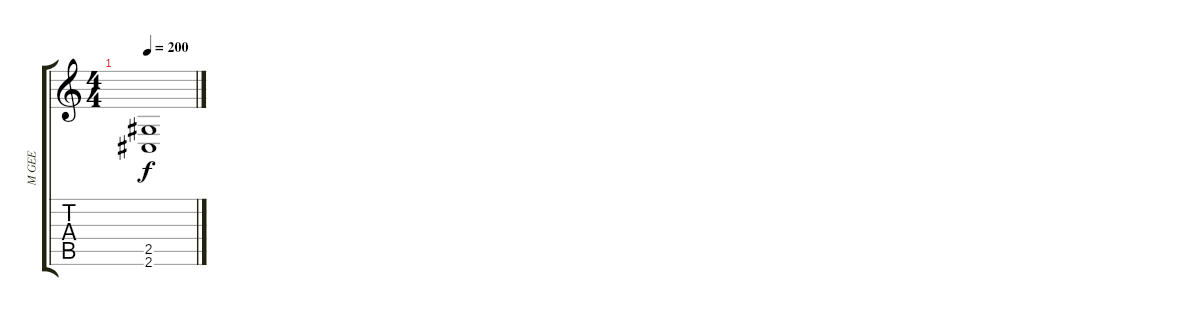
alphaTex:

\track ("M GEE" "M GEE") {instrument distortionguitar}
\staff {score tabs}
\tuning (Db4 Ab3 E3 B2 Gb2 B1) {hide}
\ts (4 4)
\tempo 200
\clef g2
\ks c
(2.5{t} 2.6{t}).1{dy f}
